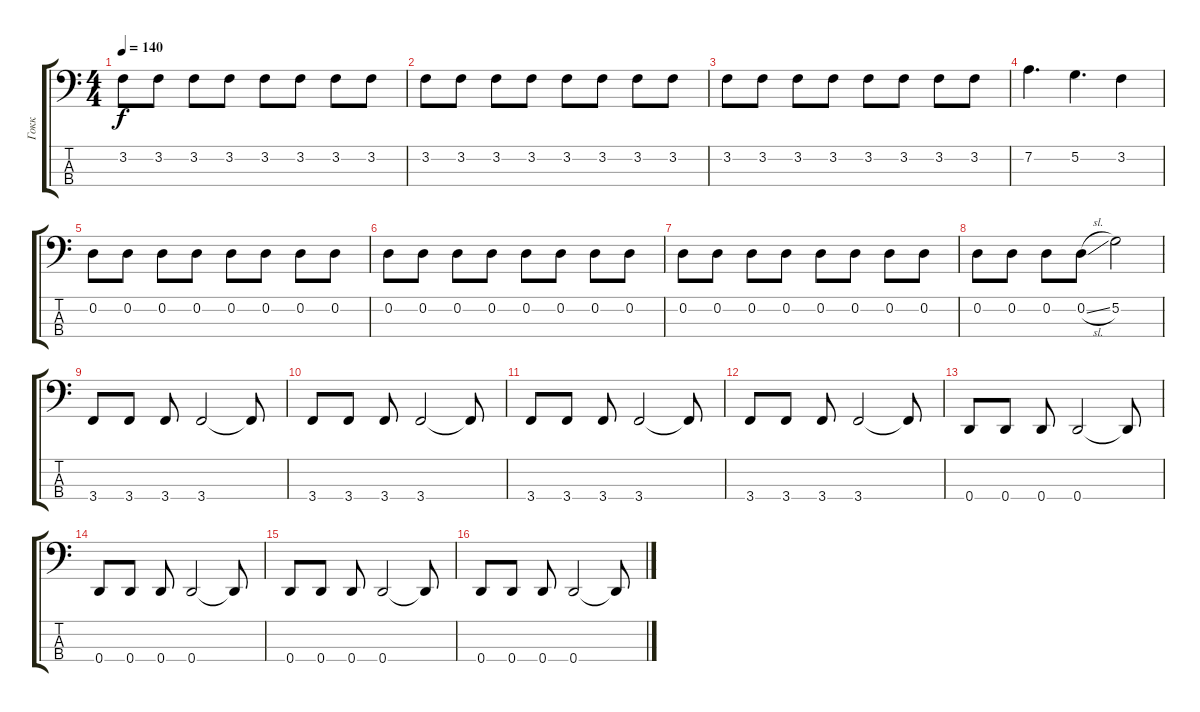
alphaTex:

\track ("Гокк" "Гокк") {instrument electricbasspick}
\staff {score tabs}
\tuning (G2 D2 A1 D1) {hide}
\ts (4 4)
\tempo 140
\clef f4
\ks c
3.2.8{dy f} 3.2.8 3.2.8 3.2.8 3.2.8 3.2.8 3.2.8 3.2.8 |
3.2.8 3.2.8 3.2.8 3.2.8 3.2.8 3.2.8 3.2.8 3.2.8 |
3.2.8 3.2.8 3.2.8 3.2.8 3.2.8 3.2.8 3.2.8 3.2.8 |
7.2.4{d} 5.2.4{d} 3.2.4 |
0.2.8 0.2.8 0.2.8 0.2.8 0.2.8 0.2.8 0.2.8 0.2.8 |
0.2.8 0.2.8 0.2.8 0.2.8 0.2.8 0.2.8 0.2.8 0.2.8 |
0.2.8 0.2.8 0.2.8 0.2.8 0.2.8 0.2.8 0.2.8 0.2.8 |
0.2.8 0.2.8 0.2.8 0.2{sl}.8 5.2.2 |
3.4.8 3.4.8 3.4.8 3.4.2 3.4{t}.8 |
3.4.8 3.4.8 3.4.8 3.4.2 3.4{t}.8 |
3.4.8 3.4.8 3.4.8 3.4.2 3.4{t}.8 |
3.4.8 3.4.8 3.4.8 3.4.2 3.4{t}.8 |
0.4.8 0.4.8 0.4.8 0.4.2 0.4{t}.8 |
0.4.8 0.4.8 0.4.8 0.4.2 0.4{t}.8 |
0.4.8 0.4.8 0.4.8 0.4.2 0.4{t}.8 |
0.4.8 0.4.8 0.4.8 0.4.2 0.4{t}.8
